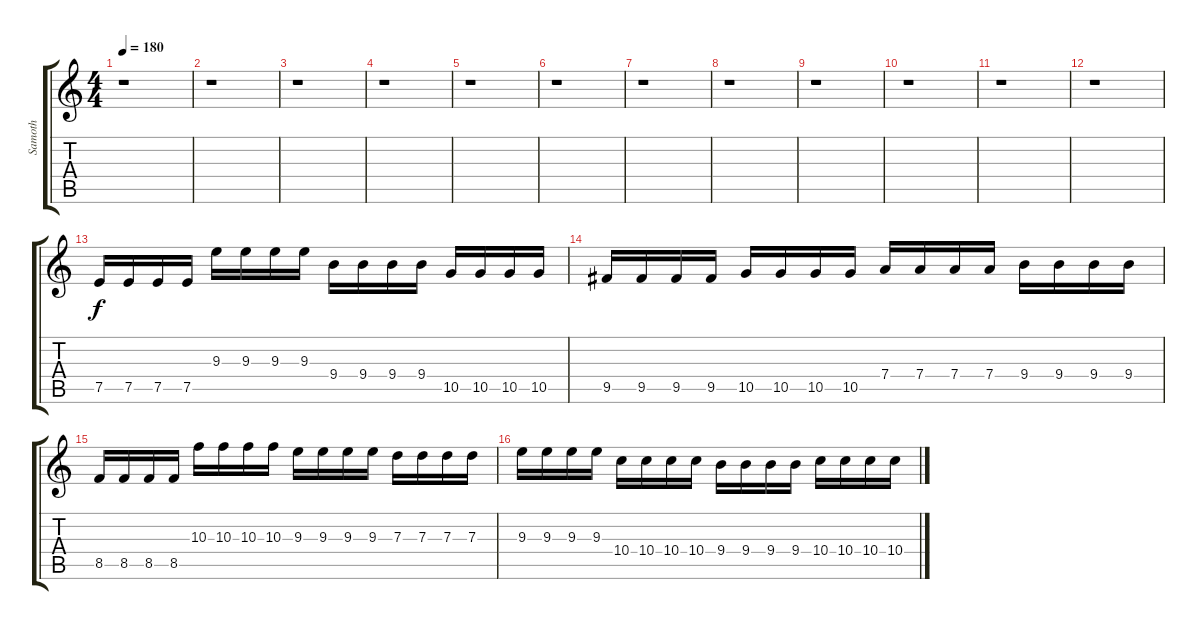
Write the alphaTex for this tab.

\track ("Samoth" "Samoth") {instrument distortionguitar}
\staff {score tabs}
\tuning (E4 B3 G3 D3 A2 E2) {hide}
\ts (4 4)
\tempo 180
\clef g2
\ks c
r.1{dy mp} |
r.1 |
r.1 |
r.1 |
r.1 |
r.1 |
r.1 |
r.1 |
r.1 |
r.1 |
r.1 |
r.1 |
7.5.16{dy f} 7.5.16 7.5.16 7.5.16 9.3.16 9.3.16 9.3.16 9.3.16 9.4.16 9.4.16 9.4.16 9.4.16 10.5.16 10.5.16 10.5.16 10.5.16 |
9.5.16 9.5.16 9.5.16 9.5.16 10.5.16 10.5.16 10.5.16 10.5.16 7.4.16 7.4.16 7.4.16 7.4.16 9.4.16 9.4.16 9.4.16 9.4.16 |
8.5.16 8.5.16 8.5.16 8.5.16 10.3.16 10.3.16 10.3.16 10.3.16 9.3.16 9.3.16 9.3.16 9.3.16 7.3.16 7.3.16 7.3.16 7.3.16 |
9.3.16 9.3.16 9.3.16 9.3.16 10.4.16 10.4.16 10.4.16 10.4.16 9.4.16 9.4.16 9.4.16 9.4.16 10.4.16 10.4.16 10.4.16 10.4.16
